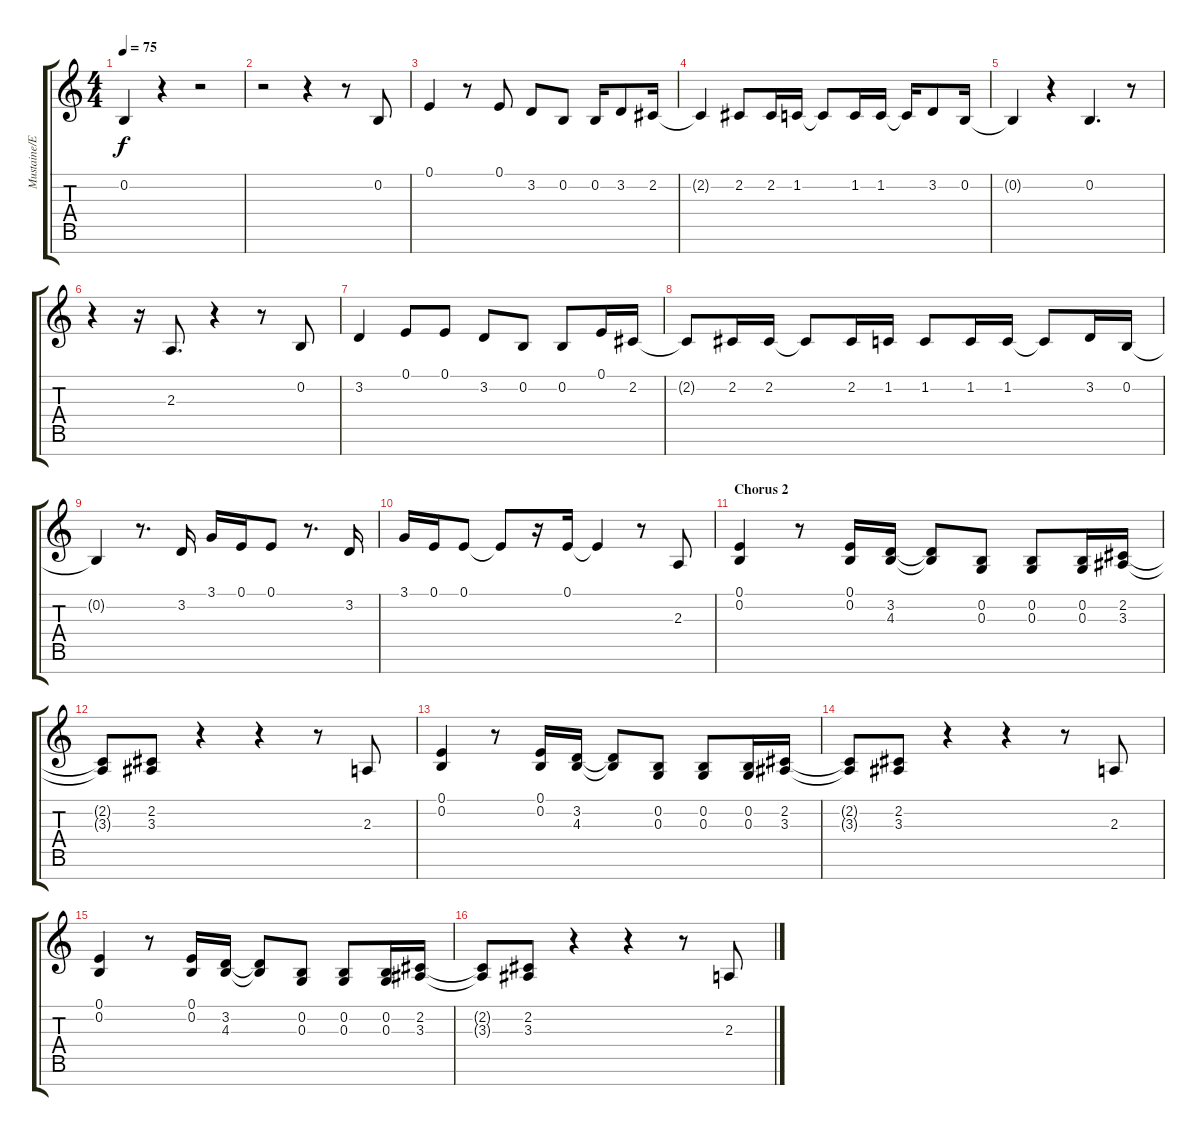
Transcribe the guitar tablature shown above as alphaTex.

\track ("Mustaine/Ellefson Vocals" "Mustaine/E") {instrument lead7fifths}
\staff {score tabs}
\tuning (E4 B3 G3 D3 A2 E2 B1) {hide}
\ts (4 4)
\tempo 75
\clef g2
\ks c
0.2{t}.4{dy f} r.4 r.2 |
r.2 r.4 r.8 0.2.8 |
0.1.4 r.8 0.1.8 3.2.8 0.2.8 0.2.16 3.2.8 2.2.16 |
2.2{t}.4 2.2.8 2.2.16 1.2.16 1.2{t}.8 1.2.16 1.2.16 1.2{t}.16 3.2.8 0.2.16 |
0.2{t}.4 r.4 0.2.4{d} r.8 |
r.4 r.16 2.3.8{d} r.4 r.8 0.2.8 |
3.2.4 0.1.8 0.1.8 3.2.8 0.2.8 0.2.8 0.1.16 2.2.16 |
2.2{t}.8 2.2.16 2.2.16 2.2{t}.8 2.2.16 1.2.16 1.2.8 1.2.16 1.2.16 1.2{t}.8 3.2.16 0.2.16 |
0.2{t}.4 r.8{d} 3.2.16 3.1.16 0.1.16 0.1.8 r.8{d} 3.2.16 |
3.1.16 0.1.16 0.1.8 0.1{t}.8 r.16 0.1.16 0.1{t}.4 r.8 2.3.8 |
\section ("" "Chorus 2")
(0.1 0.2).4 r.8 (0.1 0.2).16 (3.2 4.3).16 (3.2{t} 4.3{t}).8 (0.2 0.3).8 (0.2 0.3).8 (0.2 0.3).16 (2.2 3.3).16 |
(2.2{t} 3.3{t}).8 (2.2 3.3).8 r.4 r.4 r.8 2.3.8 |
(0.1 0.2).4 r.8 (0.1 0.2).16 (3.2 4.3).16 (3.2{t} 4.3{t}).8 (0.2 0.3).8 (0.2 0.3).8 (0.2 0.3).16 (2.2 3.3).16 |
(2.2{t} 3.3{t}).8 (2.2 3.3).8 r.4 r.4 r.8 2.3.8 |
(0.1 0.2).4 r.8 (0.1 0.2).16 (3.2 4.3).16 (3.2{t} 4.3{t}).8 (0.2 0.3).8 (0.2 0.3).8 (0.2 0.3).16 (2.2 3.3).16 |
(2.2{t} 3.3{t}).8 (2.2 3.3).8 r.4 r.4 r.8 2.3.8
